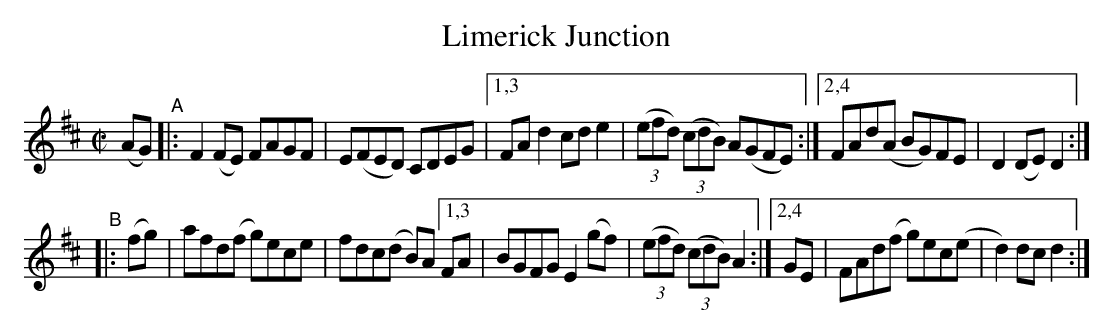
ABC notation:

X:1
T: Limerick Junction
M: C|
L: 1/8
K: D
(AG) "^A"\
|:   F2(FE) FAGF | E(FED) CDEG |\
[1,3 FAd2 cde2 | (3(efd) (3(cdB) A(GFE) :|\
[2,4 FAd(A BG)FE | D2(DE) D2 :|
"^B"\
|: (fg) | afd(f g)ece | fdc(d B)A \
[1,3 FA | BGFG E2(gf) | (3(efd) (3(cdB) A2 :|\
[2,4 GE | FAd(f g)ec(e | d2)dc d2 :|
